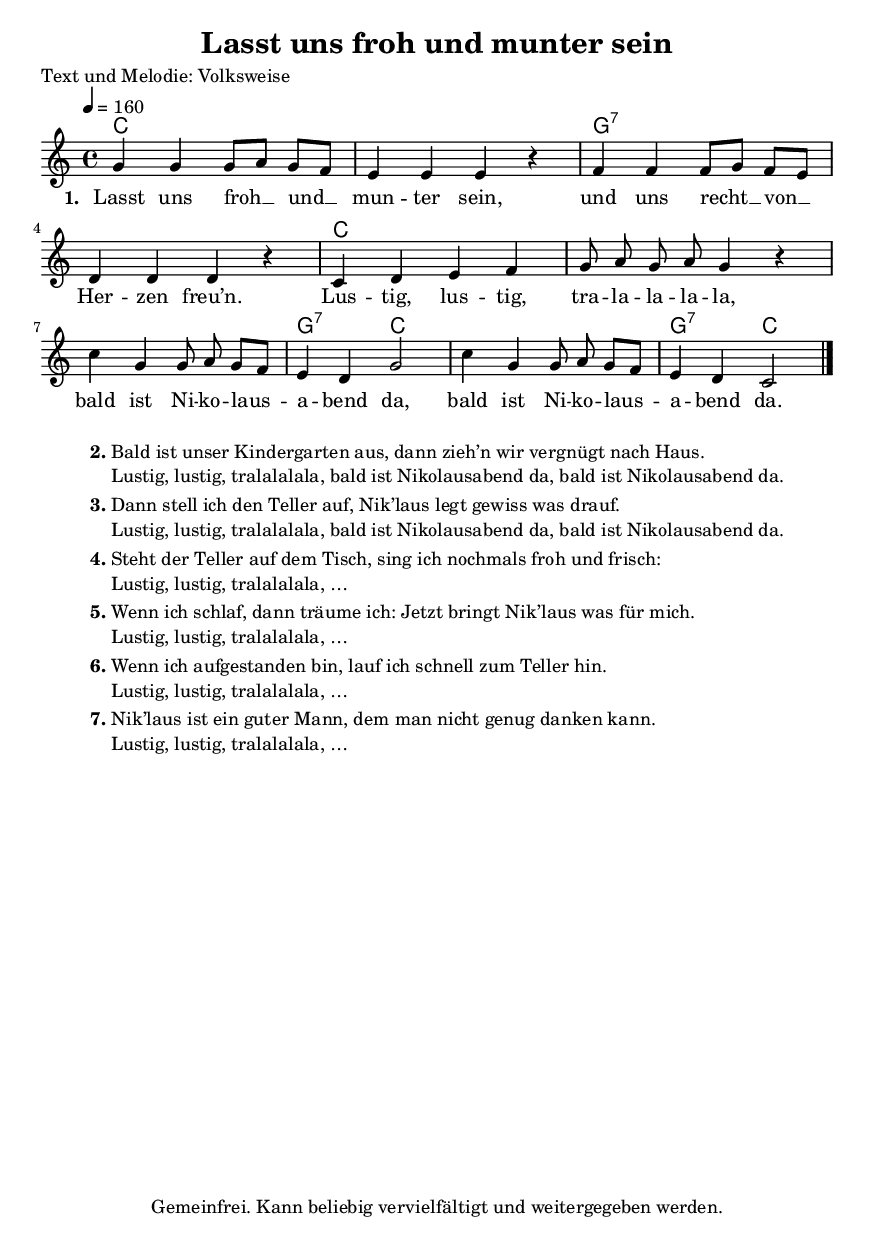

\version "2.12.3"

\include "default.ly"

\header{
  title = "Lasst uns froh und munter sein"
  poet = "Text und Melodie: Volksweise"
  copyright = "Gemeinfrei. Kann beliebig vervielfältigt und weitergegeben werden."
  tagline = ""
}

#(set-global-staff-size 16)

  verse = \relative c'' {
    g4 g g8[ a] g[ f] | e4 e e r4 |
    f4 f4 f8[ g] f[ e] | d4 d d r4 |
    c4 d e f | g8 a g a g4 r4 |
    c4 g4 g8 a g[ f] | e4 d g2 |
    c4 g4 g8 a g[ f] | e4 d c2
    \bar "|."
  }

  verseOne = \lyricmode {
    \set stanza = "1. "
      Lasst uns froh __ und __ mun -- ter sein,
      und uns recht __ von __ Her -- zen freu’n.
      Lus -- tig, lus -- tig, tra -- la -- la -- la -- la,
      bald ist Ni -- ko -- laus -- a -- bend da,
      bald ist Ni -- ko -- laus -- a -- bend da.
  }

harmonies = \chords {
  \set chordChanges = ##t
  c1 s1 g1:7 s1 c1 s1 s1 g2:7 c2 s1 g2:7 c2
}

\score {
  <<
    \new ChordNames { \harmonies }
    \new Voice = "Lied" {
      \autoBeamOff
      \key c \major
      \tempo 4 = 160
      \time 4/4
      \verse
    }
    \new Lyrics \lyricsto "Lied" { \verseOne}
  >>
 \layout {}
 \midi {}
}

 \markup {
   \fill-line {
     \column {
       \line {
 	 \bold "2."
         \column {
           "Bald ist unser Kindergarten aus, dann zieh’n wir vergnügt nach Haus."
           "Lustig, lustig, tralalalala, bald ist Nikolausabend da, bald ist Nikolausabend da."
         }
       }
       \hspace #0.1
       \line {
         \bold "3."
         \column {
           "Dann stell ich den Teller auf, Nik’laus legt gewiss was drauf."
           "Lustig, lustig, tralalalala, bald ist Nikolausabend da, bald ist Nikolausabend da."
         }
       }
       \hspace #0.1
       \line {
         \bold "4."
         \column {
           "Steht der Teller auf dem Tisch, sing ich nochmals froh und frisch:"
           "Lustig, lustig, tralalalala, …"
         }
       }
       \hspace #0.1
       \line {
	 \bold "5."
         \column {
           "Wenn ich schlaf, dann träume ich: Jetzt bringt Nik’laus was für mich."
           "Lustig, lustig, tralalalala, …"
         }
       }
       \hspace #0.1
       \line {
	 \bold "6."
         \column {
           "Wenn ich aufgestanden bin, lauf ich schnell zum Teller hin."
           "Lustig, lustig, tralalalala, …"
         }
       }
       \hspace #0.1
       \line {
	 \bold "7."
         \column {
           "Nik’laus ist ein guter Mann, dem man nicht genug danken kann."
           "Lustig, lustig, tralalalala, …"
         }
       }
     }
   }
 }

 % some settings % vim: sw=2 et
